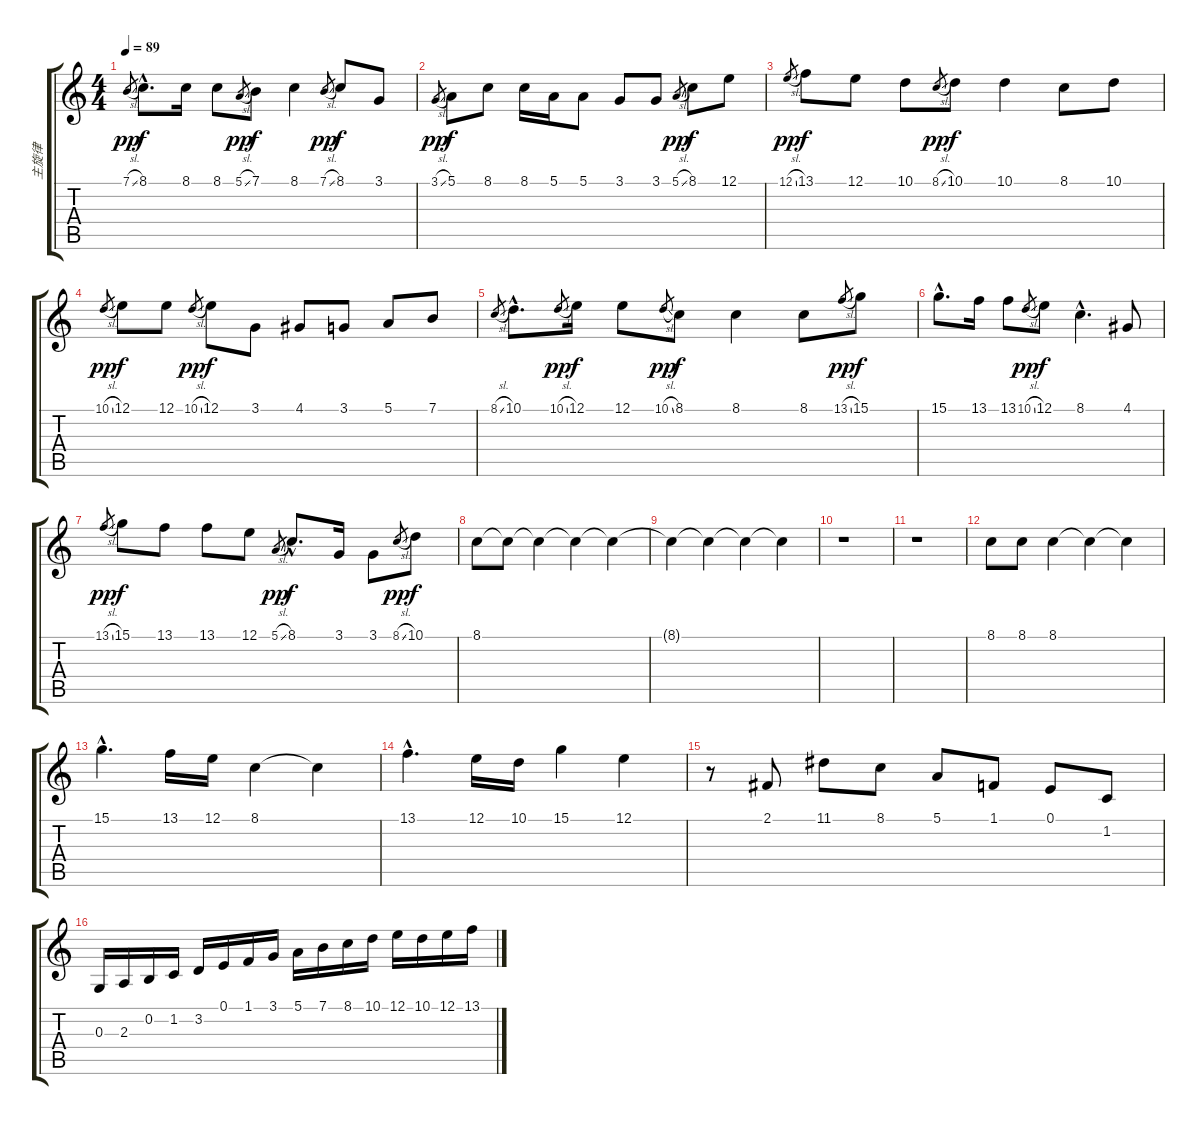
\track ("主旋律" "主旋律") {instrument brightacousticpiano}
\staff {score tabs}
\tuning (E4 B3 G3 D3 A2 E2) {hide}
\ts (4 4)
\tempo 89
\clef g2
\ks c
7.1{sl}.8{gr dy pp} 8.1{hac}.8{d dy f} 8.1.16 8.1.8 5.1{sl}.8{gr dy pp} 7.1.8{dy f} 8.1.4 7.1{sl}.8{gr dy pp} 8.1.8{dy f} 3.1.8 |
3.1{sl}.8{gr dy pp} 5.1.8{dy f} 8.1.8 8.1.16 5.1.16 5.1.8 3.1.8 3.1.8 5.1{sl}.8{gr dy pp} 8.1.8{dy f} 12.1.8 |
12.1{sl}.8{gr dy pp} 13.1.8{dy f} 12.1.8 10.1.8 8.1{sl}.8{gr dy pp} 10.1.8{dy f} 10.1.4 8.1.8 10.1.8 |
10.1{sl}.8{gr dy pp} 12.1.8{dy f} 12.1.8 10.1{sl}.8{gr dy pp} 12.1.8{dy f} 3.1.8 4.1.8 3.1.8 5.1.8 7.1.8 |
8.1{sl}.8{gr} 10.1{hac}.8{d} 10.1{sl}.8{gr dy pp} 12.1.16{dy f} 12.1.8 10.1{sl}.8{gr dy pp} 8.1.8{dy f} 8.1.4 8.1.8 13.1{sl}.8{gr dy pp} 15.1.8{dy f} |
15.1{hac}.8{d} 13.1.16 13.1.8 10.1{sl}.8{gr dy pp} 12.1.8{dy f} 8.1{hac}.4{d} 4.1.8 |
13.1{sl}.8{gr dy pp} 15.1.8{dy f} 13.1.8 13.1.8 12.1.8 5.1{sl}.8{gr dy pp} 8.1{hac}.8{d dy f} 3.1.16 3.1.8 8.1{sl}.8{gr dy pp} 10.1.8{dy f} |
8.1.8 8.1{t}.8 8.1{t}.4 8.1{t}.4 8.1{t}.4 |
8.1{t}.4 8.1{t}.4 8.1{t}.4 8.1{t}.4 |
r.1 |
r.1 |
8.1.8 8.1.8 8.1.4 8.1{t}.4 8.1{t}.4 |
15.1{hac}.4{d} 13.1.16 12.1.16 8.1.4 8.1{t}.4 |
13.1{hac}.4{d} 12.1.16 10.1.16 15.1.4 12.1.4 |
r.8 2.1.8 11.1.8 8.1.8 5.1.8 1.1.8 0.1.8 1.2.8 |
0.3.16 2.3.16 0.2.16 1.2.16 3.2.16 0.1.16 1.1.16 3.1.16 5.1.16 7.1.16 8.1.16 10.1.16 12.1.16 10.1.16 12.1.16 13.1.16
